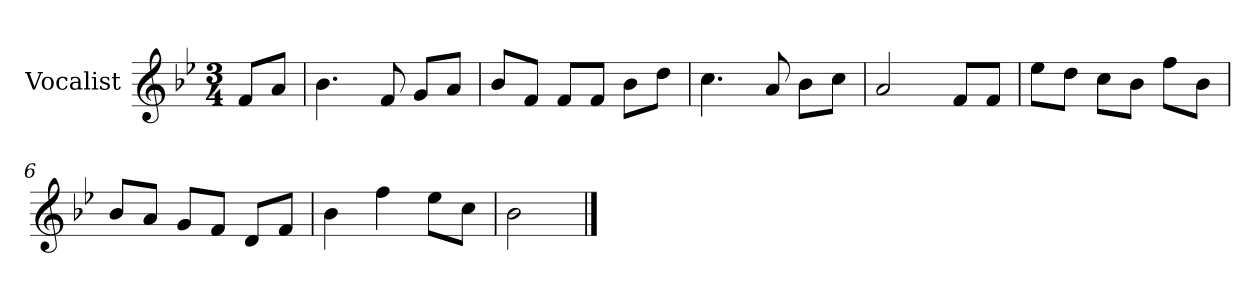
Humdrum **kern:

**kern
*part1
*staff1
*I"Vocalist
*k[b-e-]
*B-:
*M3/4
=
8fL
8aJ
=1
4.b-
8f
8gL
8aJ
=2
8b-L
8fJ
8fL
8fJ
8b-L
8ddJ
=3
4.cc
8a
8b-L
8ccJ
=4
2a
8fL
8fJ
=5
8ee-L
8ddJ
8ccL
8b-J
8ffL
8b-J
=6
8b-L
8aJ
8gL
8fJ
8dL
8fJ
=7
4b-
4ff
8ee-L
8ccJ
=8
2b-
==
*-
